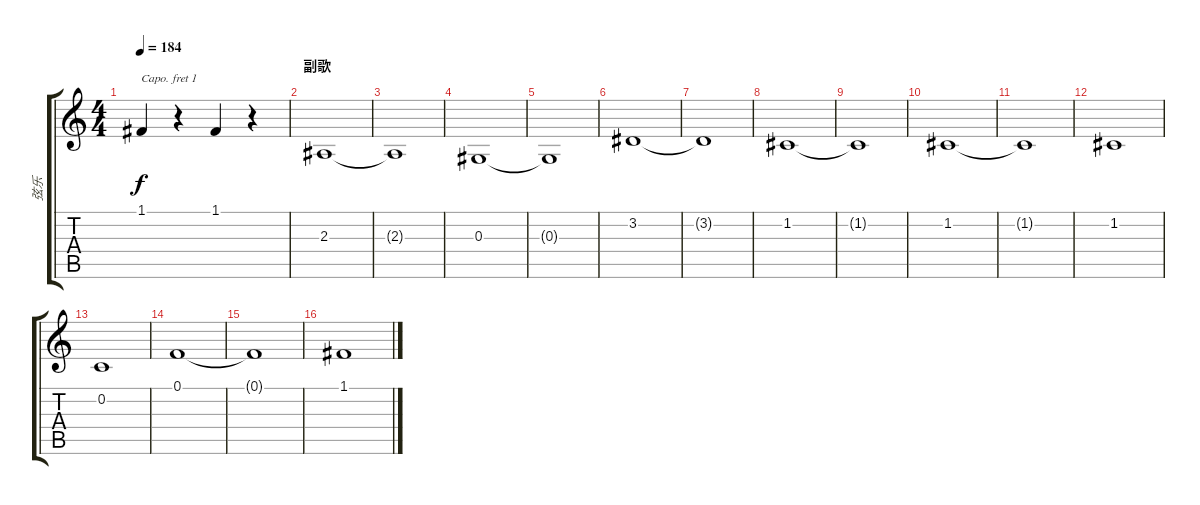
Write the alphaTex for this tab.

\track ("弦乐" "弦乐") {instrument stringensemble1}
\staff {score tabs}
\capo 1
\tuning (E4 B3 G3 D3 A2 E2) {hide}
\ts (4 4)
\tempo 184
\clef g2
\ks c
1.1.4{dy f} r.4 1.1.4 r.4 |
\section ("" "副歌")
2.3.1{volume 14} |
2.3{t}.1 |
0.3.1 |
0.3{t}.1 |
3.2.1{volume 10} |
3.2{t}.1 |
1.2.1 |
1.2{t}.1 |
1.2.1 |
1.2{t}.1 |
1.2.1 |
0.2.1 |
0.1.1 |
0.1{t}.1 |
1.1.1
